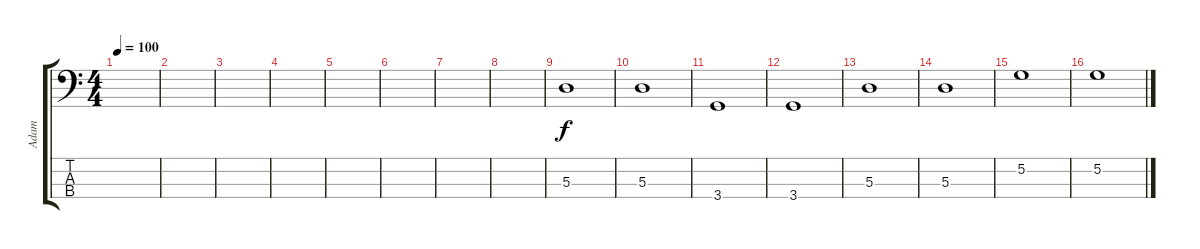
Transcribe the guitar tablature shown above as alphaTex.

\track ("Adam" "Adam") {instrument electricbassfinger}
\staff {score tabs}
\tuning (G2 D2 A1 E1) {hide}
\ts (4 4)
\tempo 100
\clef f4
\ks c
|
|
|
|
|
|
|
|
5.3.1 |
5.3.1 |
3.4.1 |
3.4.1 |
5.3.1 |
5.3.1 |
5.2.1 |
5.2.1
